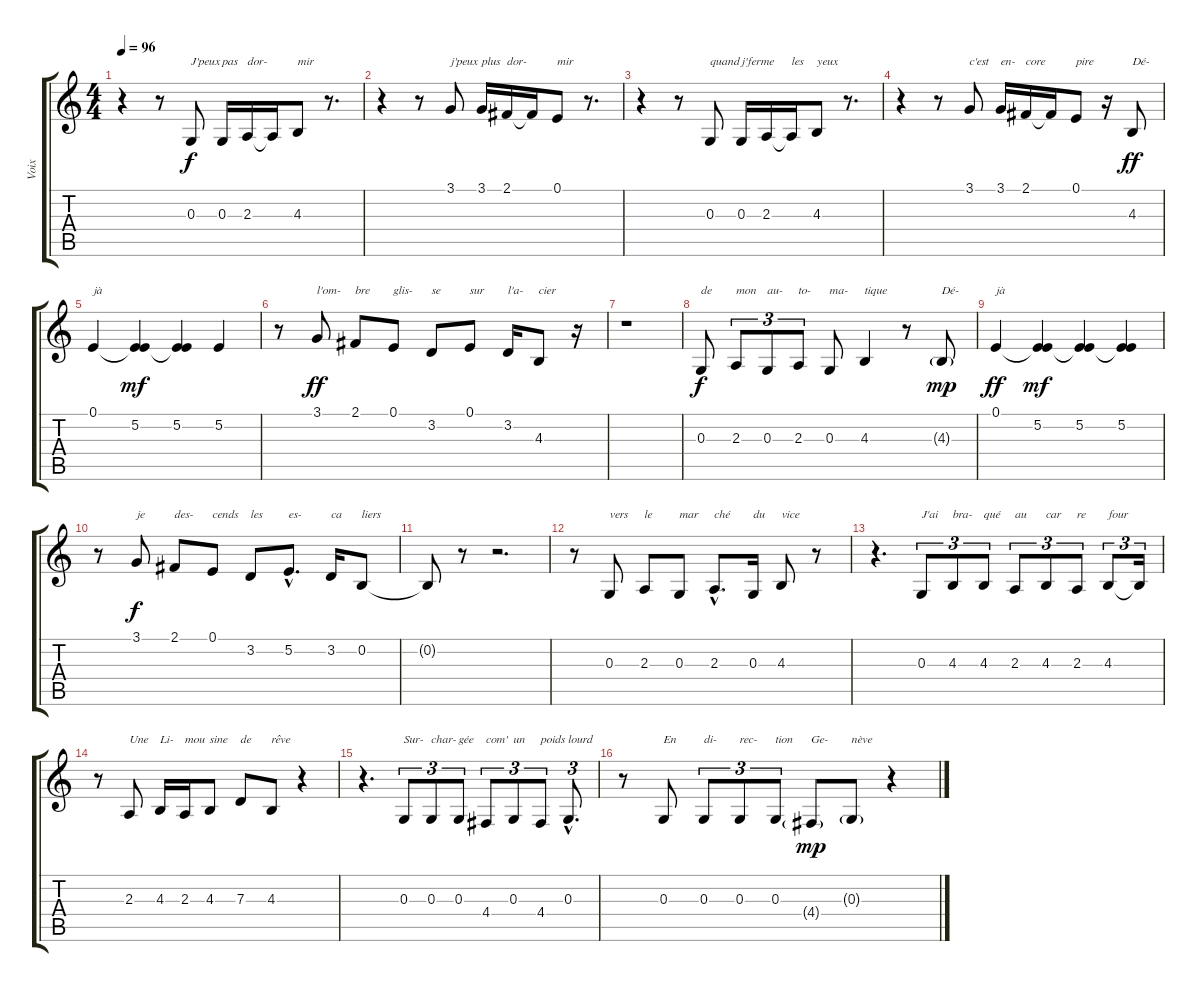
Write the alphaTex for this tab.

\track ("Voix" "Voix") {instrument clarinet}
\staff {score tabs}
\tuning (E4 B3 G3 D3 A2 E2) {hide}
\ts (4 4)
\tempo 96
\clef g2
\ks c
r.4{dy f} r.8 0.3.8{txt "J'peux"} 0.3.16{txt "pas"} 2.3.16{txt "dor-"} 2.3{t}.16 4.3.8{txt "mir"} r.8{d} |
r.4 r.8 3.1.8{txt "j'peux"} 3.1.16{txt "plus"} 2.1.16{txt "dor-"} 2.1{t}.16 0.1.8{txt "mir"} r.8{d} |
r.4 r.8 0.3.8{txt "quand"} 0.3.16{txt "j'ferme"} 2.3.16 2.3{t}.16{txt "les"} 4.3.8{txt "yeux"} r.8{d} |
r.4 r.8 3.1.8{txt "c'est"} 3.1.16{txt "en-"} 2.1.16{txt "core"} 2.1{t}.16 0.1.8{txt "pire"} r.16 4.3.8{txt "Dé-" dy ff} |
0.1.4{txt "jà"} (0.1{t} 5.2).4{dy mf} (0.1{t} 5.2).4 5.2.4 |
r.8 3.1.8{txt "l'om-" dy ff} 2.1.8{txt "bre"} 0.1.8{txt "glis-"} 3.2.8{txt "se"} 0.1.8{txt "sur"} 3.2.16{txt "l'a-"} 4.3.8{txt "cier"} r.16 |
r.1 |
0.3.8{txt "de" dy f} 2.3.8{tu (3 2) txt "mon"} 0.3.8{tu (3 2) txt "au-"} 2.3.8{tu (3 2) txt "to-"} 0.3.8{txt "ma-"} 4.3.4{txt "tique"} r.8 4.3{g}.8{txt "Dé-" dy mp} |
0.1.4{txt "jà" dy ff} (0.1{t} 5.2).4{dy mf} (0.1{t} 5.2).4 (0.1{t} 5.2).4 |
r.8 3.1.8{txt "je" dy f} 2.1.8{txt "des-"} 0.1.8{txt "cends"} 3.2.8{txt "les"} 5.2{hac}.8{d txt "es-"} 3.2.16{txt "ca"} 0.2.8{txt "liers"} |
0.2{t}.8 r.8 r.2{d} |
r.8 0.3.8{txt "vers"} 2.3.8{txt "le"} 0.3.8{txt "mar"} 2.3{hac}.8{d txt "ché"} 0.3.16{txt "du"} 4.3.8{txt "vice"} r.8 |
r.4{d} 0.3.8{tu (3 2) txt "J'ai"} 4.3.8{tu (3 2) txt "bra-"} 4.3.8{tu (3 2) txt "qué"} 2.3.8{tu (3 2) txt "au"} 4.3.8{tu (3 2) txt "car"} 2.3.8{tu (3 2) txt "re"} 4.3.8{tu (3 2) txt "four"} 4.3{t}.16{tu (3 2)} |
r.8 2.3.8{txt "Une"} 4.3.16{txt "Li-"} 2.3.16{txt "mou"} 4.3.8{txt "sine"} 7.3.8{txt "de"} 4.3.8{txt "rêve"} r.4 |
r.4{d} 0.3.8{tu (3 2) txt "Sur-"} 0.3.8{tu (3 2) txt "char-"} 0.3.8{tu (3 2) txt "gée"} 4.4.8{tu (3 2) txt "com'"} 0.3.8{tu (3 2) txt "un"} 4.4.8{tu (3 2) txt "poids"} 0.3{hac}.8{d tu (3 2) txt "lourd"} |
r.8 0.3.8{txt "En"} 0.3.8{tu (3 2) txt "di-"} 0.3.8{tu (3 2) txt "rec-"} 0.3.8{tu (3 2) txt "tion"} 4.4{g}.8{txt "Ge-" dy mp} 0.3{g}.8{txt "nève"} r.4
